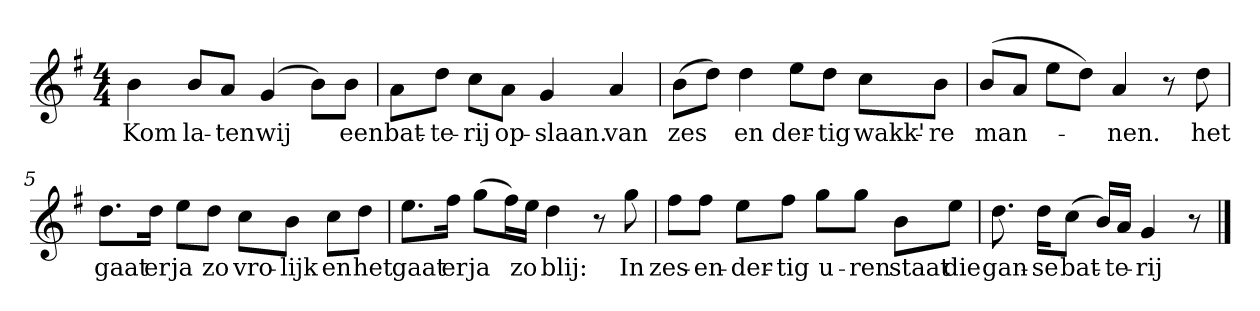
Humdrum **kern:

**kern	**text
*part1	*part1
*staff1	*staff1
*clefG2	*
*k[f#]	*
*G:	*
*M4/4	*
*MM120	*
=1	=1
4b	Kom
8b/L	la-
8a/J	-ten
(4g	wij
8b\L)	.
8b\J	een
=2	=2
8a\L	bat-
8dd\J	-te-
8cc\L	-rij
8a\J	op-
4g	-slaan.
4a	van
=3	=3
(8b\L	zes
8dd\J)	_-
4dd	en
8ee\L	der-
8dd\J	-tig
8cc\L	wakk'-
8b\J	-re
=4	=4
(8b/L	man-
8a/J	.
8ee\L	.
8dd\J)	.
4a	-nen.
8r	.
8dd	het
=5	=5
8.dd\L	gaat
16dd\Jk	er
8ee\L	ja
8dd\J	zo
8cc\L	vro-
8b\J	-lijk
8cc\L	en
8dd\J	het
=6	=6
8.ee\L	gaat
16ff#\Jk	er
(8gg\L	ja
16ff#\L)	.
16ee\JJ	zo
4dd	blij:
8r	.
8gg	In
=7	=7
8ff#\L	zes-
8ff#\J	-en-
8ee\L	-der-
8ff#\J	-tig
8gg\L	u-
8gg\J	-ren
8b\L	staat
8ee\J	die
=8	=8
8.dd	gan-
16dd\KL	-se
(8cc\J	bat-
16b/LL)	.
16a/JJ	-te-
4g	-rij
8r	.
==	==
*-	*-
